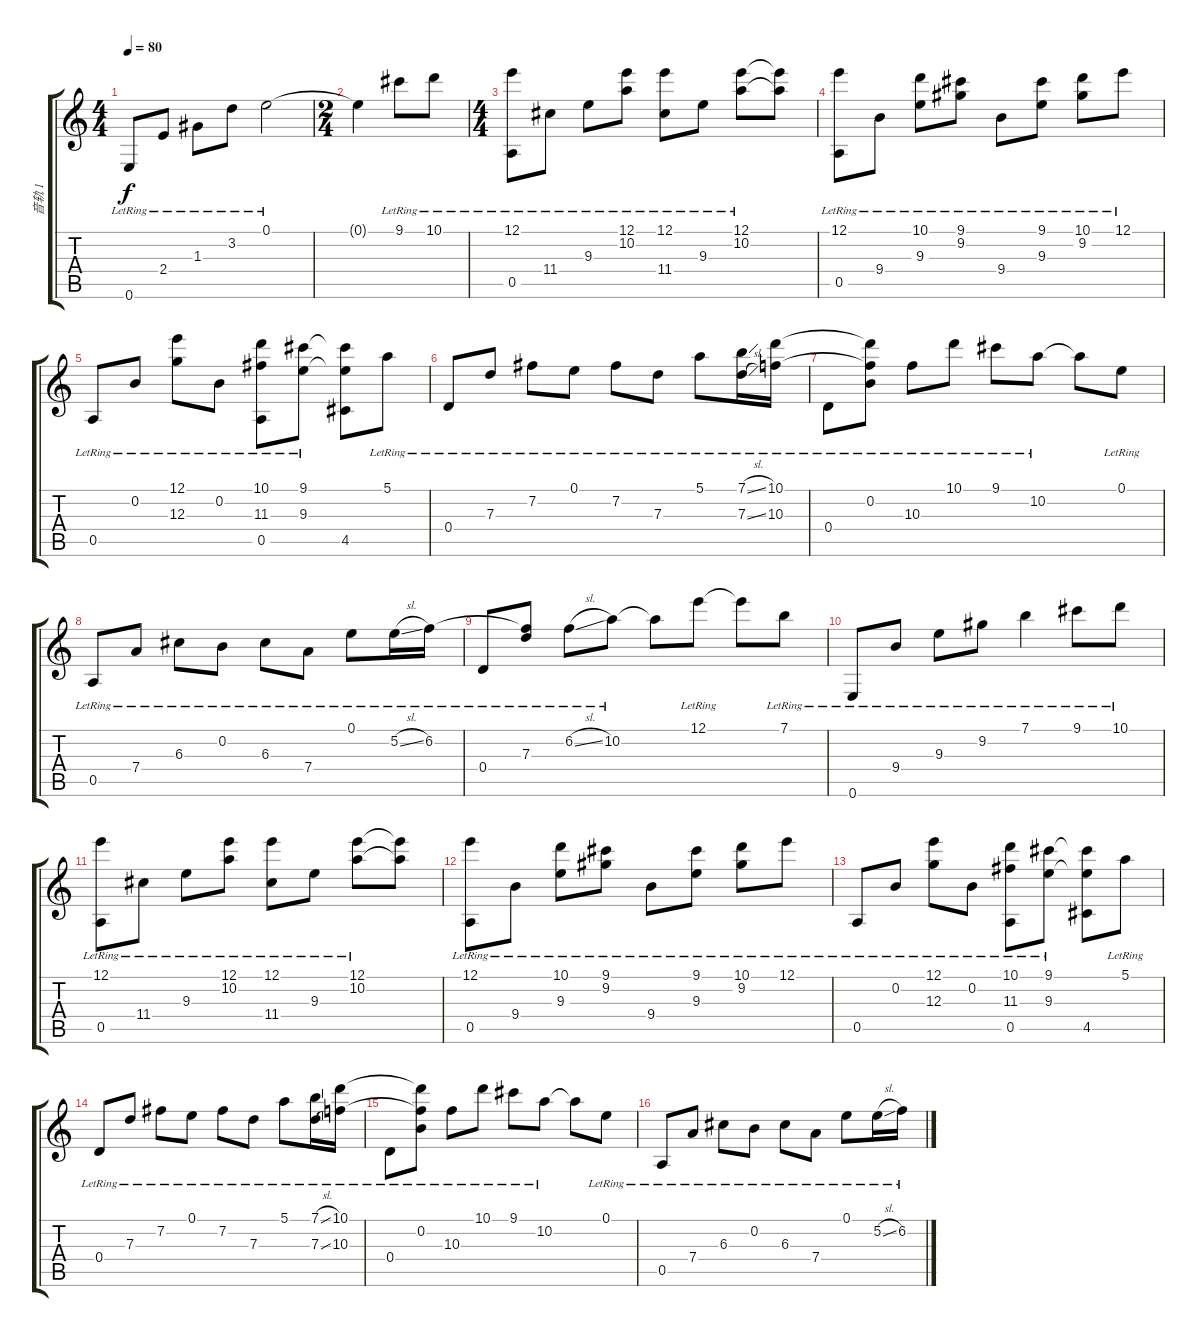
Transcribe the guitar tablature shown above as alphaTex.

\track ("音轨 1" "音轨 1") {instrument acousticguitarnylon}
\staff {score tabs}
\tuning (E4 B3 G3 D3 A2 E2) {hide}
\ts (4 4)
\tempo 80
\clef g2
\ks c
0.6{lr}.8{dy f} 2.4{lr}.8 1.3{lr}.8 3.2{lr}.8 0.1{lr}.2 |
\ts (2 4)
0.1{t}.4 9.1{lr}.8 10.1{lr}.8 |
\ts (4 4)
(12.1{lr} 0.5{lr}).8 11.4{lr}.8 9.3{lr}.8 (12.1{lr} 10.2{lr}).8 (12.1{lr} 11.4).8 9.3{lr}.8 (12.1{lr} 10.2).8 (12.1{t} 10.2{t}).8 |
(12.1{lr} 0.5{lr}).8 9.4{lr}.8 (10.1{lr} 9.3{lr}).8 (9.1{lr} 9.2{lr}).8 9.4{lr}.8 (9.1{lr} 9.3{lr}).8 (10.1{lr} 9.2{lr}).8 12.1{lr}.8 |
0.5{lr}.8 0.2{lr}.8 (12.1{lr} 12.3{lr}).8 0.2{lr}.8 (10.1{lr} 11.3{lr} 0.5{lr}).8 (9.1 9.3{lr}).8 (9.1{t} 9.3{t} 4.5).8 5.1{lr}.8 |
0.4{lr}.8 7.3{lr}.8 7.2{lr}.8 0.1{lr}.8 7.2{lr}.8 7.3{lr}.8 5.1{lr}.8 (7.1{sl lr} 7.3{sl lr}).16 (10.1{lr} 10.3{lr}).16 |
0.4{lr}.8 (10.1{t} 0.2{lr} 10.3{t}).8 10.3{lr}.8 10.1{lr}.8 9.1{lr}.8 10.2{lr}.8 10.2{t}.8 0.1{lr}.8 |
0.5{lr}.8 7.4{lr}.8 6.3{lr}.8 0.2{lr}.8 6.3{lr}.8 7.4{lr}.8 0.1{lr}.8 5.2{sl lr}.16 6.2{lr}.16 |
0.4{lr}.8 (6.2{t} 7.3{lr}).8 6.2{sl lr}.8 10.2{lr}.8 10.2{t}.8 12.1{lr}.8 12.1{t}.8 7.1{lr}.8 |
0.6{lr}.8 9.4{lr}.8 9.3{lr}.8 9.2{lr}.8 7.1{lr}.4 9.1{lr}.8 10.1{lr}.8 |
(12.1{lr} 0.5{lr}).8 11.4{lr}.8 9.3{lr}.8 (12.1{lr} 10.2{lr}).8 (12.1{lr} 11.4).8 9.3{lr}.8 (12.1{lr} 10.2).8 (12.1{t} 10.2{t}).8 |
(12.1{lr} 0.5{lr}).8 9.4{lr}.8 (10.1{lr} 9.3{lr}).8 (9.1{lr} 9.2{lr}).8 9.4{lr}.8 (9.1{lr} 9.3{lr}).8 (10.1{lr} 9.2{lr}).8 12.1{lr}.8 |
0.5{lr}.8 0.2{lr}.8 (12.1{lr} 12.3{lr}).8 0.2{lr}.8 (10.1{lr} 11.3{lr} 0.5{lr}).8 (9.1 9.3{lr}).8 (9.1{t} 9.3{t} 4.5).8 5.1{lr}.8 |
0.4{lr}.8 7.3{lr}.8 7.2{lr}.8 0.1{lr}.8 7.2{lr}.8 7.3{lr}.8 5.1{lr}.8 (7.1{sl lr} 7.3{sl lr}).16 (10.1{lr} 10.3{lr}).16 |
0.4{lr}.8 (10.1{t} 0.2{lr} 10.3{t}).8 10.3{lr}.8 10.1{lr}.8 9.1{lr}.8 10.2{lr}.8 10.2{t}.8 0.1{lr}.8 |
0.5{lr}.8 7.4{lr}.8 6.3{lr}.8 0.2{lr}.8 6.3{lr}.8 7.4{lr}.8 0.1{lr}.8 5.2{sl lr}.16 6.2{lr}.16
